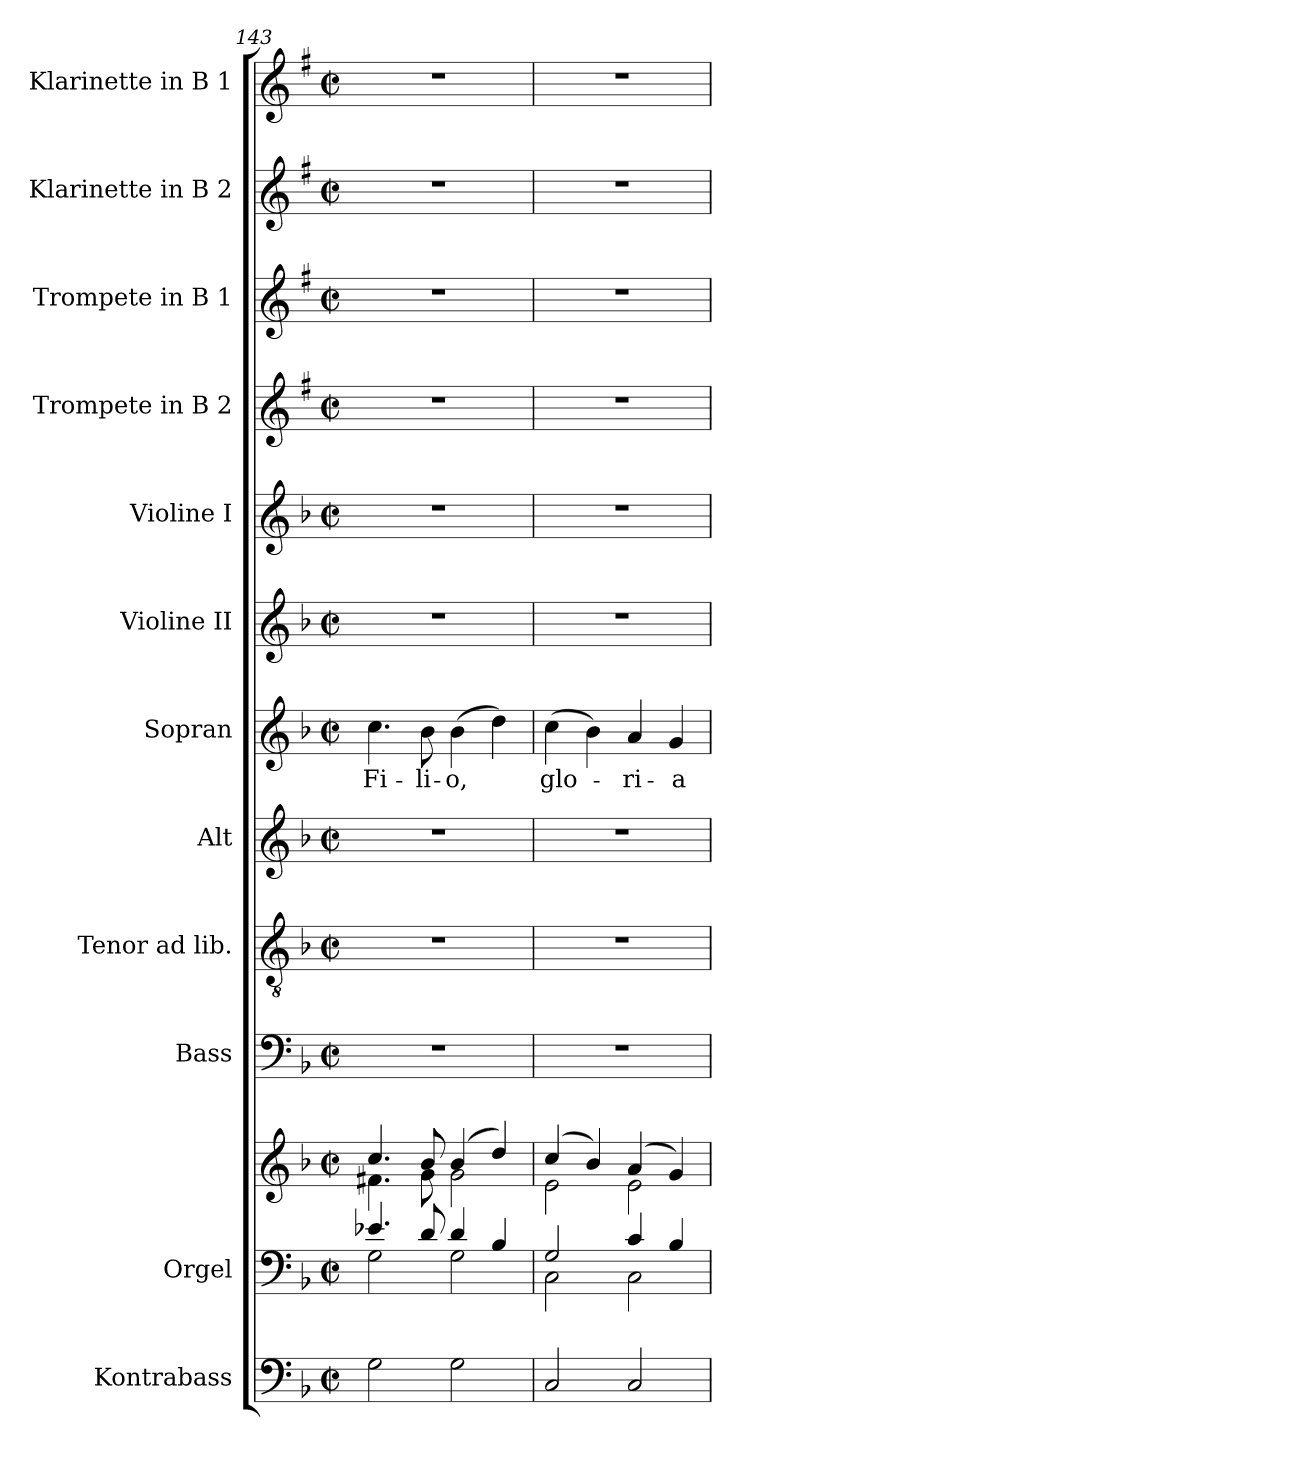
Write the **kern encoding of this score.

**kern	**kern	**kern	**kern	**kern	**kern	**kern	**text	**kern	**kern	**kern	**kern	**kern	**kern
*part12	*part11	*part11	*part10	*part9	*part8	*part7	*part7	*part6	*part5	*part4	*part3	*part2	*part1
*staff13	*staff12	*staff11	*staff10	*staff9	*staff8	*staff7	*staff7	*staff6	*staff5	*staff4	*staff3	*staff2	*staff1
*I"Kontrabass	*I"Orgel	*	*I"Bass	*I"Tenor ad lib.	*I"Alt	*I"Sopran	*	*I"Violine II	*I"Violine I	*I"Trompete in B 2	*I"Trompete in B 1	*I"Klarinette in B 2	*I"Klarinette in B 1
*I'Kb.	*I'Org.	*	*I'B	*I'T	*I'A	*I'S	*	*I'Vl. II	*I'Vl. I	*	*	*	*
!!LO:PB:g=z
*clefF4	*clefF4	*clefG2	*clefF4	*clefGv2	*clefG2	*clefG2	*	*clefG2	*clefG2	*clefG2	*clefG2	*clefG2	*clefG2
*ITrd7c12	*	*	*	*	*	*	*	*	*	*ITrd1c2	*ITrd1c2	*ITrd1c2	*ITrd1c2
*k[b-]	*k[b-]	*k[b-]	*k[b-]	*k[b-]	*k[b-]	*k[b-]	*	*k[b-]	*k[b-]	*k[b-]	*k[b-]	*k[b-]	*k[b-]
*F:	*F:	*F:	*F:	*F:	*F:	*F:	*	*F:	*F:	*F:	*F:	*F:	*F:
*M2/2	*M2/2	*M2/2	*M2/2	*M2/2	*M2/2	*M2/2	*	*M2/2	*M2/2	*M2/2	*M2/2	*M2/2	*M2/2
*met(c|)	*met(c|)	*met(c|)	*met(c|)	*met(c|)	*met(c|)	*met(c|)	*	*met(c|)	*met(c|)	*met(c|)	*met(c|)	*met(c|)	*met(c|)
=143	=143	=143	=143	=143	=143	=143	=143	=143	=143	=143	=143	=143	=143
*	*^	*^	*	*	*	*	*	*	*	*	*	*	*
!	!	!	!	!	!	!	!	!	!LO:LY:b	!	!	!	!	!	!
2GG\	4.e-X/	2G\	4.cc/	4.f#X\	1r	1r	1r	4.cc\	Fi-	1r	1r	1r	1r	1r	1r
!	!	!	!	!	!	!	!	!	!LO:LY:b	!	!	!	!	!	!
.	8d/	.	8b-/	8g\	.	.	.	8b-\	-li-	.	.	.	.	.	.
!	!	!	!	!	!	!	!	!	!LO:LY:b	!	!	!	!	!	!
2GG\	4d/	2G\	(4b-/	2g\	.	.	.	(>4b-\	-o,	.	.	.	.	.	.
.	4B-/	.	4dd/)	.	.	.	.	4dd\)	.	.	.	.	.	.	.
=144	=144	=144	=144	=144	=144	=144	=144	=144	=144	=144	=144	=144	=144	=144	=144
!	!	!	!	!	!	!	!	!	!LO:LY:b	!	!	!	!	!	!
2CC/	2G/	2C\	(4cc/	2e\	1r	1r	1r	(>4cc\	glo-	1r	1r	1r	1r	1r	1r
.	.	.	4b-/)	.	.	.	.	4b-\)	.	.	.	.	.	.	.
!	!	!	!	!	!	!	!	!	!LO:LY:b	!	!	!	!	!	!
2CC/	4c/	2C\	(4a/	2e\	.	.	.	4a/	-ri-	.	.	.	.	.	.
!	!	!	!	!	!	!	!	!	!LO:LY:b	!	!	!	!	!	!
.	4B-/	.	4g/)	.	.	.	.	4g/	-a	.	.	.	.	.	.
*	*v	*v	*	*	*	*	*	*	*	*	*	*	*	*	*
*	*	*v	*v	*	*	*	*	*	*	*	*	*	*	*
=	=	=	=	=	=	=	=	=	=	=	=	=	=
*-	*-	*-	*-	*-	*-	*-	*-	*-	*-	*-	*-	*-	*-
